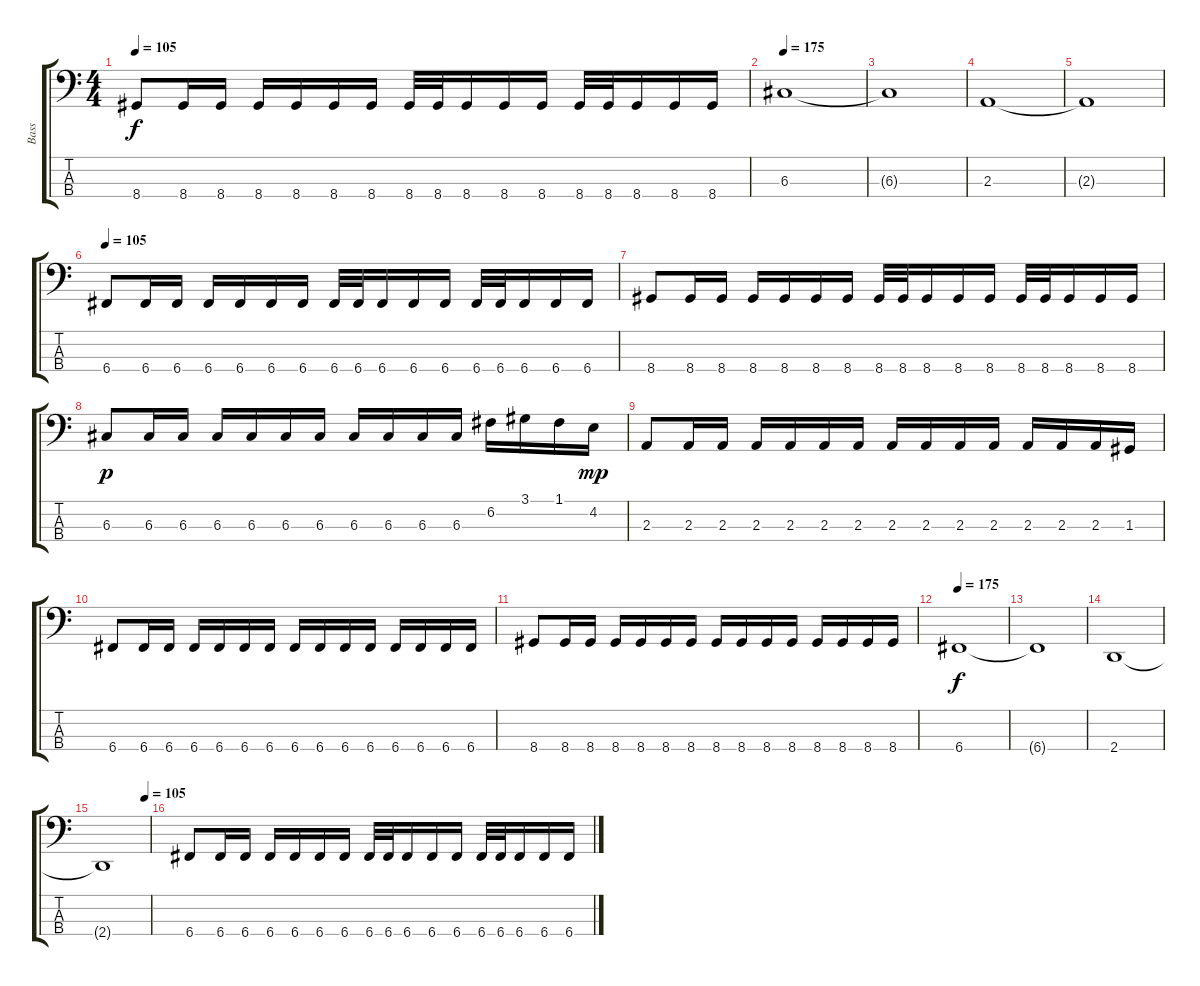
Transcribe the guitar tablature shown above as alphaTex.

\track ("Bass" "Bass") {instrument slapbass1}
\staff {score tabs}
\tuning (F2 C2 G1 C1) {hide}
\ts (4 4)
\tempo 105
\clef f4
\ks c
8.4.8{dy f} 8.4.16 8.4.16 8.4.16 8.4.16 8.4.16 8.4.16 8.4.32 8.4.32 8.4.16 8.4.16 8.4.16 8.4.32 8.4.32 8.4.16 8.4.16 8.4.16 |
\tempo 175
6.3.1 |
6.3{t}.1 |
2.3.1 |
2.3{t}.1 |
\tempo 105
6.4.8 6.4.16 6.4.16 6.4.16 6.4.16 6.4.16 6.4.16 6.4.32 6.4.32 6.4.16 6.4.16 6.4.16 6.4.32 6.4.32 6.4.16 6.4.16 6.4.16 |
8.4.8 8.4.16 8.4.16 8.4.16 8.4.16 8.4.16 8.4.16 8.4.32 8.4.32 8.4.16 8.4.16 8.4.16 8.4.32 8.4.32 8.4.16 8.4.16 8.4.16 |
6.3.8{dy p} 6.3.16 6.3.16 6.3.16 6.3.16 6.3.16 6.3.16 6.3.16 6.3.16 6.3.16 6.3.16 6.2.16 3.1.16 1.1.16 4.2.16{dy mp} |
2.3.8 2.3.16 2.3.16 2.3.16 2.3.16 2.3.16 2.3.16 2.3.16 2.3.16 2.3.16 2.3.16 2.3.16 2.3.16 2.3.16 1.3.16 |
6.4.8 6.4.16 6.4.16 6.4.16 6.4.16 6.4.16 6.4.16 6.4.16 6.4.16 6.4.16 6.4.16 6.4.16 6.4.16 6.4.16 6.4.16 |
8.4.8 8.4.16 8.4.16 8.4.16 8.4.16 8.4.16 8.4.16 8.4.16 8.4.16 8.4.16 8.4.16 8.4.16 8.4.16 8.4.16 8.4.16 |
\tempo 175
6.4.1{dy f} |
6.4{t}.1 |
2.4.1 |
\tempo (105 0.90625)
2.4{t}.1 |
6.4.8 6.4.16 6.4.16 6.4.16 6.4.16 6.4.16 6.4.16 6.4.32 6.4.32 6.4.16 6.4.16 6.4.16 6.4.32 6.4.32 6.4.16 6.4.16 6.4.16
